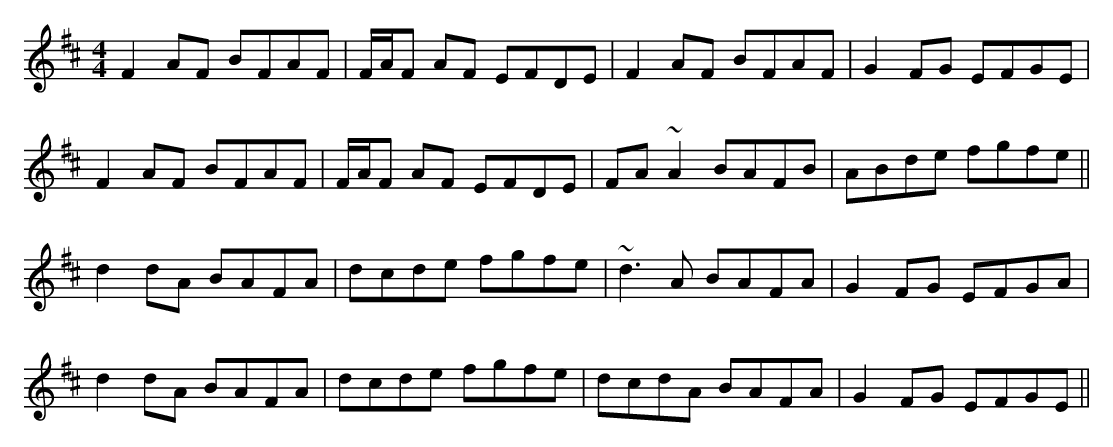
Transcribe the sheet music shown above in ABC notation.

X:1
M:4/4
K:D
F2 AF BFAF|F/A/F AF EFDE|F2 AF BFAF|G2 FG EFGE|
F2 AF BFAF|F/A/F AF EFDE|FA~A2 BAFB|ABde fgfe||
d2 dA BAFA|dcde fgfe|~d3A BAFA|G2 FG EFGA|
d2 dA BAFA|dcde fgfe|dcdA BAFA|G2 FG EFGE||
